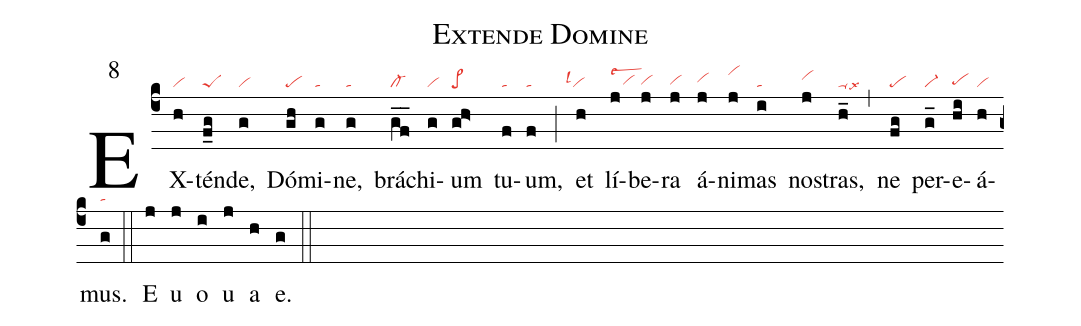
name: Extende Domine;
mode: 8;
nabc-lines: 1;
%%
(c4)
EX(h|vi)tén(f_g|peS)de,(g|vi) Dó(gh|pe)mi(g|ta)ne,(g|ta) brá(gf__|cl-)chi(g|vi)um(gh>|pe>) tu(f|ta)um,(f|ta) (;)
et(h|```vilsl1) lí(j|vihglsew2)be(j|vihg)ra(j|vihg) á(j|vihh)ni(j|vihk)mas(i|ta) no(j|vihi)stras,(h_|ta-lsx6) (,)
ne(fg|pe) per(g_|vi-)e(hi|pehg)á(h|vi)mus.(g|ta) (::)
E(j) u(j) o(i) u(j) a(h) e.(g) (::)
